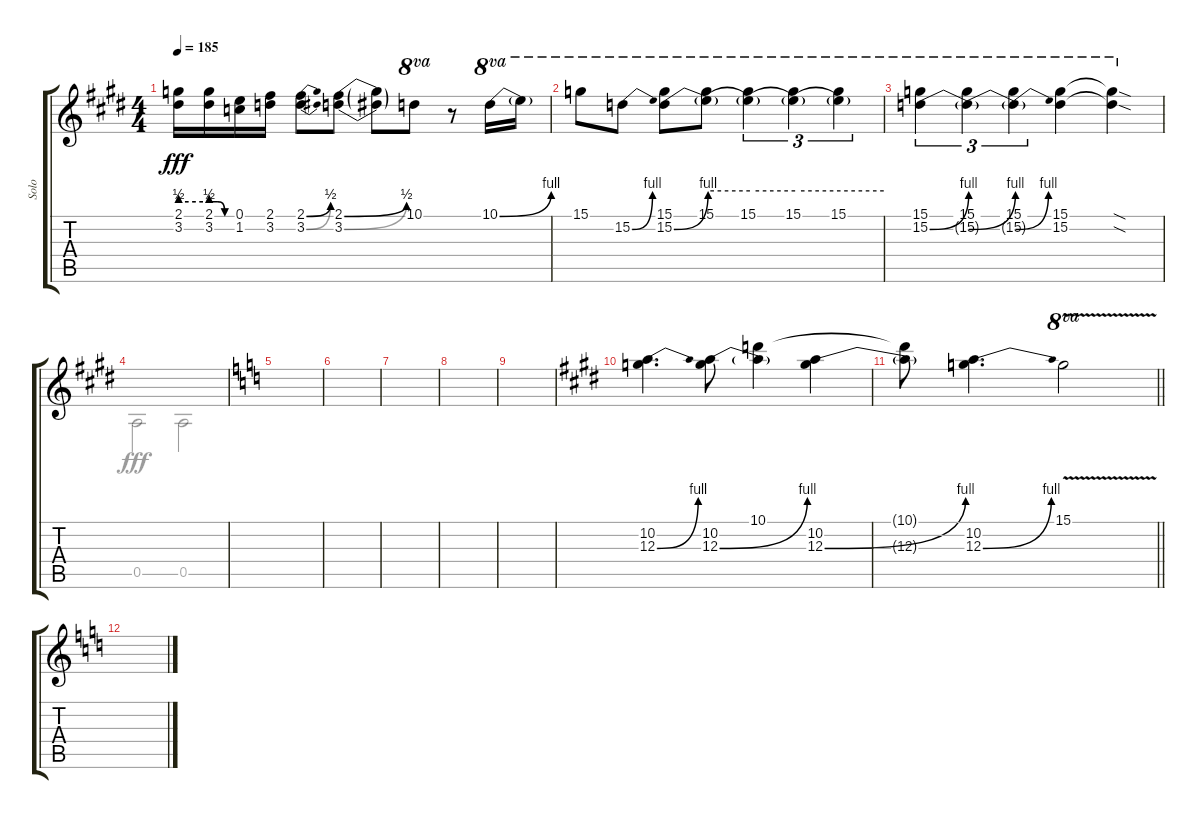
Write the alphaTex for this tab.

\track ("Solo" "Solo") {instrument distortionguitar}
\staff {score tabs}
\tuning (E4 B3 G3 D3 A2 E2) {hide}
\voice
\ts (4 4)
\tempo 185
\clef g2
\ks e
(2.1{be (hold 0 2 60 2) t} 3.2{be (hold 0 2 60 2) t}).16{dy fff} (2.1{be (custom 0 2 20 2 40 0 60 0)} 3.2{be (custom 0 2 20 2 40 0 60 0)}).16 (0.1 1.2).16 (2.1 3.2).16 (2.1{be (bend 0 0 60 2)} 3.2{be (bend 0 0 60 2)}).8 (2.1{be (bend 0 0 60 2)} 3.2{be (bend 0 0 60 2)}).8 (2.1{t} 3.2{t}).8 10.1.8{ot 8va} r.8 10.1{be (bend 0 0 60 4)}.16{ot 8va} 10.1{t}.16{ot 8va} |
\ks c#minor
15.1.8{ot 8va} 15.2{be (bend 0 0 60 4)}.8{ot 8va} (15.1 15.2{be (bend 0 0 60 4)}).8{ot 8va} (15.1 15.2{be (hold 0 4 60 4) t}).8{ot 8va} (15.1 15.2{be (hold 0 4 60 4) t}).4{tu (3 2) ot 8va} (15.1 15.2{be (hold 0 4 60 4) t}).4{tu (3 2) ot 8va} (15.1 15.2{t}).4{tu (3 2) ot 8va} |
(15.1 15.2{be (bend 0 0 60 4)}).4{tu (3 2) ot 8va} (15.1 15.2{be (bend 0 0 60 4) t}).4{tu (3 2) ot 8va} (15.1 15.2{be (bend 0 0 60 4) t}).4{tu (3 2) ot 8va} (15.1 15.2).4{ot 8va} (15.1{sod t} 15.2{sod t}).4{ot 8va} |
\ks e
|
\ks c
|
|
|
|
|
\ks c#minor
(10.2 12.3{be (bend 0 0 60 4)}).4{d} (10.2 12.3{be (bend 0 0 60 4)}).8 (10.1 12.3{t}).4 (10.2 12.3{be (bend 0 0 60 4)}).4 |
\barLineRight lightlight
(10.1{t} 12.3{t}).8 (10.2 12.3{be (bend 0 0 60 4)}).4{d} 15.1{v}.2{ot 8va} |
\ks c
|
|
|
|
\voice
\clef g2
\ottava regular
\simile none
\ks e
|
\ks c#minor
|
|
\ks e
0.5.2 0.5.2 |
\ks c
|
|
|
|
|
\ks c#minor
|
\barLineRight lightlight
|
\ks c
|
|
|
|
